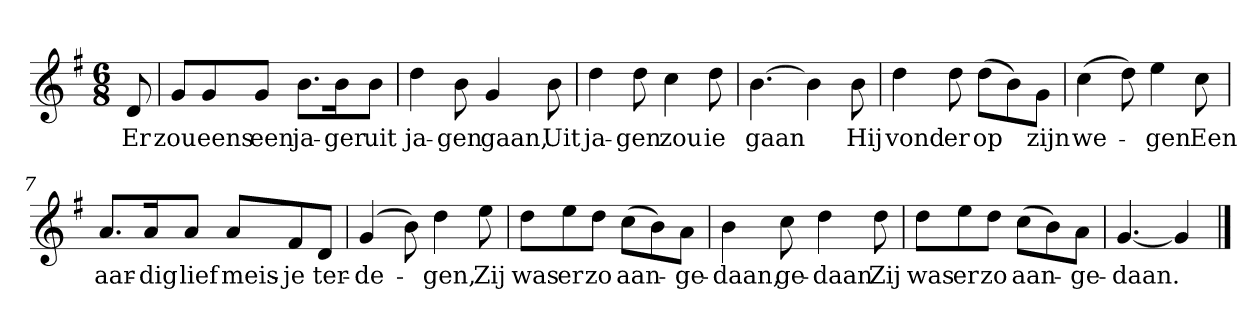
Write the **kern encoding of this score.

**kern	**text
*part1	*part1
*staff1	*staff1
*clefG2	*
*k[f#]	*
*G:	*
*M6/8	*
*MM120	*
=	=
8d	Er
=1	=1
8g/L	zou
8g/	eens
8g/J	een
8.b\L	ja-
16b\K	-ger
8b\J	uit
=2	=2
4dd	ja-
8b	-gen
4g	gaan,
8b	Uit
=3	=3
4dd	ja-
8dd	-gen
4cc	zou
8dd	ie
=4	=4
[4.b	gaan
4b]	.
8b	Hij
=5	=5
4dd	vond
8dd	er
(8dd\L	op
8b\)	.
8g\J	zijn
=6	=6
(4cc	we-
8dd)	.
4ee	-gen
8cc	Een
=7	=7
8.a/L	aar-
16a/K	-dig
8a/J	lief
8a/L	meis-
8f#/	-je
8d/J	ter-
=8	=8
(4g	-de-
8b)	.
4dd	-gen,
8ee	Zij
=9	=9
8dd\L	was
8ee\	er
8dd\J	zo
(8cc\L	aan-
8b\)	.
8a\J	-ge-
=10	=10
4b	-daan,
8cc	ge-
4dd	-daan
8dd	Zij
=11	=11
8dd\L	was
8ee\	er
8dd\J	zo
(8cc\L	aan-
8b\)	.
8a\J	-ge-
=12	=12
[4.g	-daan.
4g]	.
==	==
*-	*-
